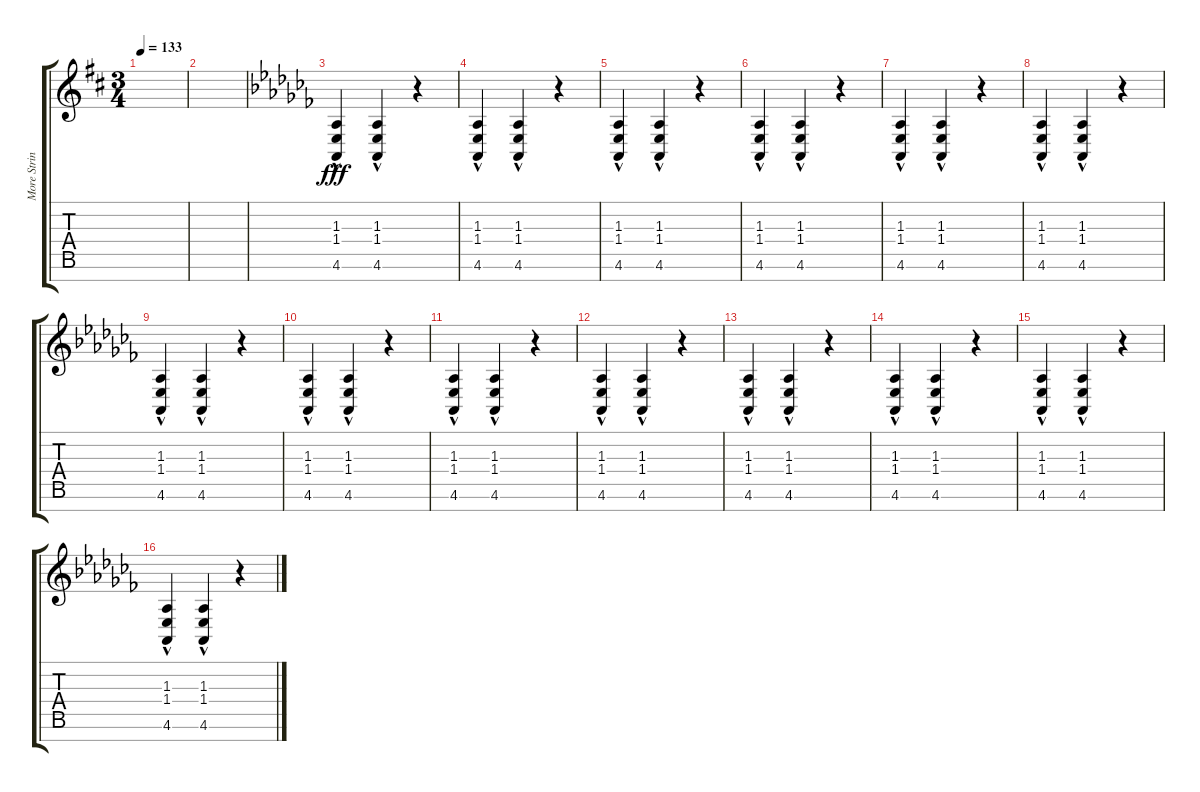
\track ("More Strings" "More Strin") {instrument stringensemble2}
\staff {score tabs}
\tuning (E4 B3 G3 D3 A2 E2 B1) {hide}
\ts (3 4)
\tempo 133
\clef g2
\ks bminor
|
|
\ks abminor
(1.3 1.4 4.6{hac}).4{dy fff instrument orchestrahit} (1.3 1.4 4.6{hac}).4 r.4 |
(1.3 1.4 4.6{hac}).4{instrument orchestrahit} (1.3 1.4 4.6{hac}).4 r.4 |
(1.3 1.4 4.6{hac}).4{instrument orchestrahit} (1.3 1.4 4.6{hac}).4 r.4 |
(1.3 1.4 4.6{hac}).4{instrument orchestrahit} (1.3 1.4 4.6{hac}).4 r.4 |
(1.3 1.4 4.6{hac}).4{instrument orchestrahit} (1.3 1.4 4.6{hac}).4 r.4 |
(1.3 1.4 4.6{hac}).4{instrument orchestrahit} (1.3 1.4 4.6{hac}).4 r.4 |
(1.3 1.4 4.6{hac}).4{instrument orchestrahit} (1.3 1.4 4.6{hac}).4 r.4 |
(1.3 1.4 4.6{hac}).4{instrument orchestrahit} (1.3 1.4 4.6{hac}).4 r.4 |
(1.3 1.4 4.6{hac}).4{instrument orchestrahit} (1.3 1.4 4.6{hac}).4 r.4 |
(1.3 1.4 4.6{hac}).4{instrument orchestrahit} (1.3 1.4 4.6{hac}).4 r.4 |
(1.3 1.4 4.6{hac}).4{instrument orchestrahit} (1.3 1.4 4.6{hac}).4 r.4 |
(1.3 1.4 4.6{hac}).4{instrument orchestrahit} (1.3 1.4 4.6{hac}).4 r.4 |
(1.3 1.4 4.6{hac}).4{instrument orchestrahit} (1.3 1.4 4.6{hac}).4 r.4 |
(1.3 1.4 4.6{hac}).4{instrument orchestrahit} (1.3 1.4 4.6{hac}).4 r.4
